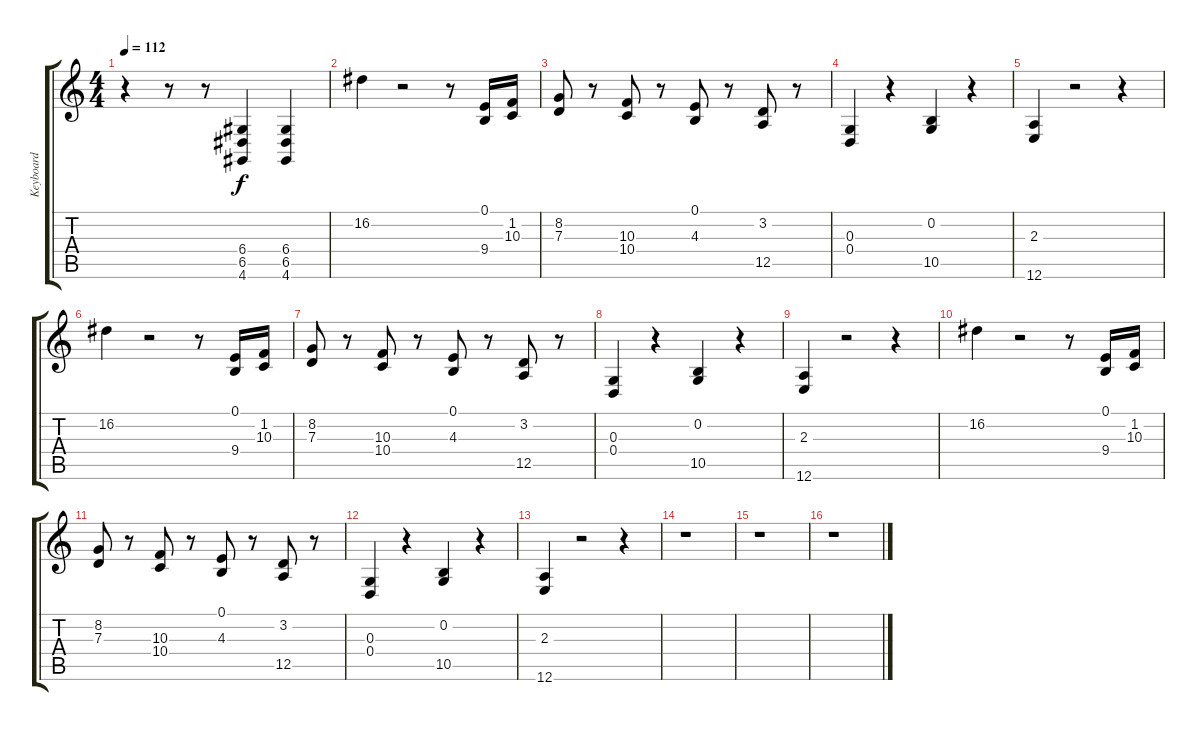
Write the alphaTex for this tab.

\track ("Keyboard" "Keyboard") {instrument acousticgrandpiano}
\staff {score tabs}
\tuning (E4 B3 G3 D3 A2 E2) {hide}
\ts (4 4)
\tempo 112
\clef g2
\ks c
r.4{dy f} r.8 r.8 (6.4 6.5 4.6).4 (6.4 6.5 4.6).4 |
16.2.4 r.2 r.8 (0.1 9.4).16 (1.2 10.3).16 |
(8.2 7.3).8 r.8 (10.3 10.4).8 r.8 (0.1 4.3).8 r.8 (3.2 12.5).8 r.8 |
(0.3 0.4).4 r.4 (0.2 10.5).4 r.4 |
(2.3 12.6).4 r.2 r.4 |
16.2.4 r.2 r.8 (0.1 9.4).16 (1.2 10.3).16 |
(8.2 7.3).8 r.8 (10.3 10.4).8 r.8 (0.1 4.3).8 r.8 (3.2 12.5).8 r.8 |
(0.3 0.4).4 r.4 (0.2 10.5).4 r.4 |
(2.3 12.6).4 r.2 r.4 |
16.2.4 r.2 r.8 (0.1 9.4).16 (1.2 10.3).16 |
(8.2 7.3).8 r.8 (10.3 10.4).8 r.8 (0.1 4.3).8 r.8 (3.2 12.5).8 r.8 |
(0.3 0.4).4 r.4 (0.2 10.5).4 r.4 |
(2.3 12.6).4 r.2 r.4 |
r.1 |
r.1 |
r.1
